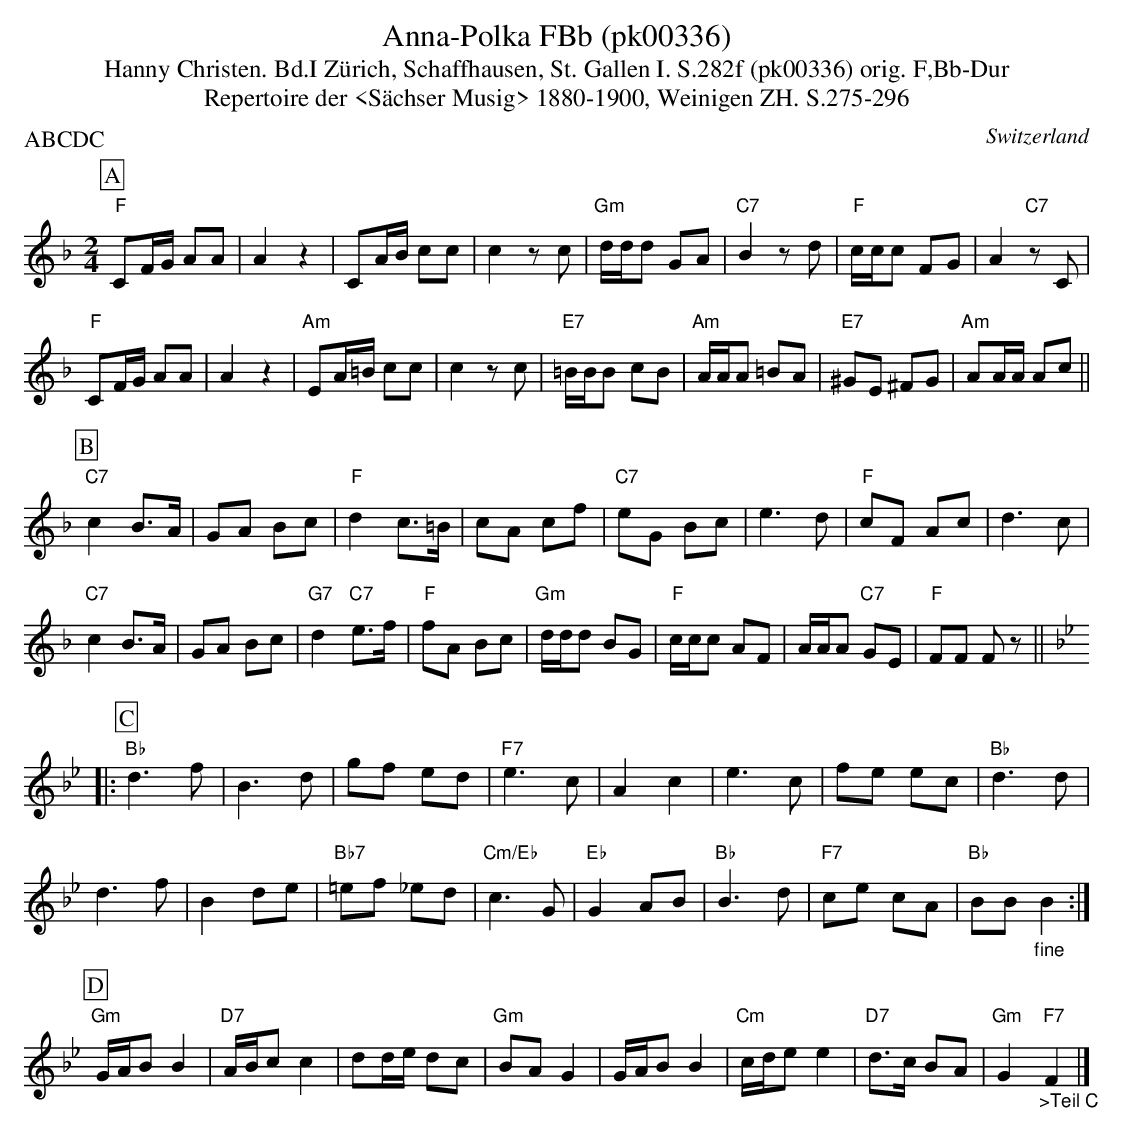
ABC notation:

X:1
T: Anna-Polka FBb (pk00336)
T:Hanny Christen. Bd.I Zürich, Schaffhausen, St. Gallen I. S.282f (pk00336) orig. F,Bb-Dur
T: Repertoire der <S\"achser Musig> 1880-1900, Weinigen ZH. S.275-296
P:ABCDC
M:2/4
L:1/8
O:Switzerland
K:F major
[P:A] "F"CF/G/ AA | A2z2 | CA/B/ cc | c2zc | "Gm"d/d/d GA | "C7"B2zd | "F"c/c/c FG | A2"C7"zC |
"F"CF/G/ AA | A2z2 | "Am"EA/=B/ cc | c2zc | "E7"=B/B/B cB | "Am"A/A/A =BA | "E7"^GE ^FG | "Am"AA/A/ Ac ||
[P:B] "C7"c2B>A | GA Bc | "F"d2 c>=B | cA cf | "C7"eG Bc | e3d | "F"cF Ac | d3c |
"C7"c2 B>A | GA Bc | "G7"d2 "C7"e>f | "F"fA Bc | "Gm"d/d/d BG | "F"c/c/c AF | A/A/A "C7"GE | "F"FF Fz ||
|: [P:C] [K:Bb]
"Bb"d3f | B3d | gf ed | "F7"e3c | A2c2 | e3c | fe ec | "Bb"d3d |
d3f | B2 de | "Bb7"=ef _ed | "Cm/Eb"c3G | "Eb"G2 AB | "Bb"B3d | "F7"ce cA | "Bb"BB "_fine"B2 :|
[P:D] "Gm"G/A/B B2 | "D7"A/B/c c2 | dd/e/ dc | "Gm"BAG2 | G/A/B B2 | "Cm"c/d/e e2 | "D7"d>c BA | "Gm"G2"_>Teil C""F7"F2 |]
